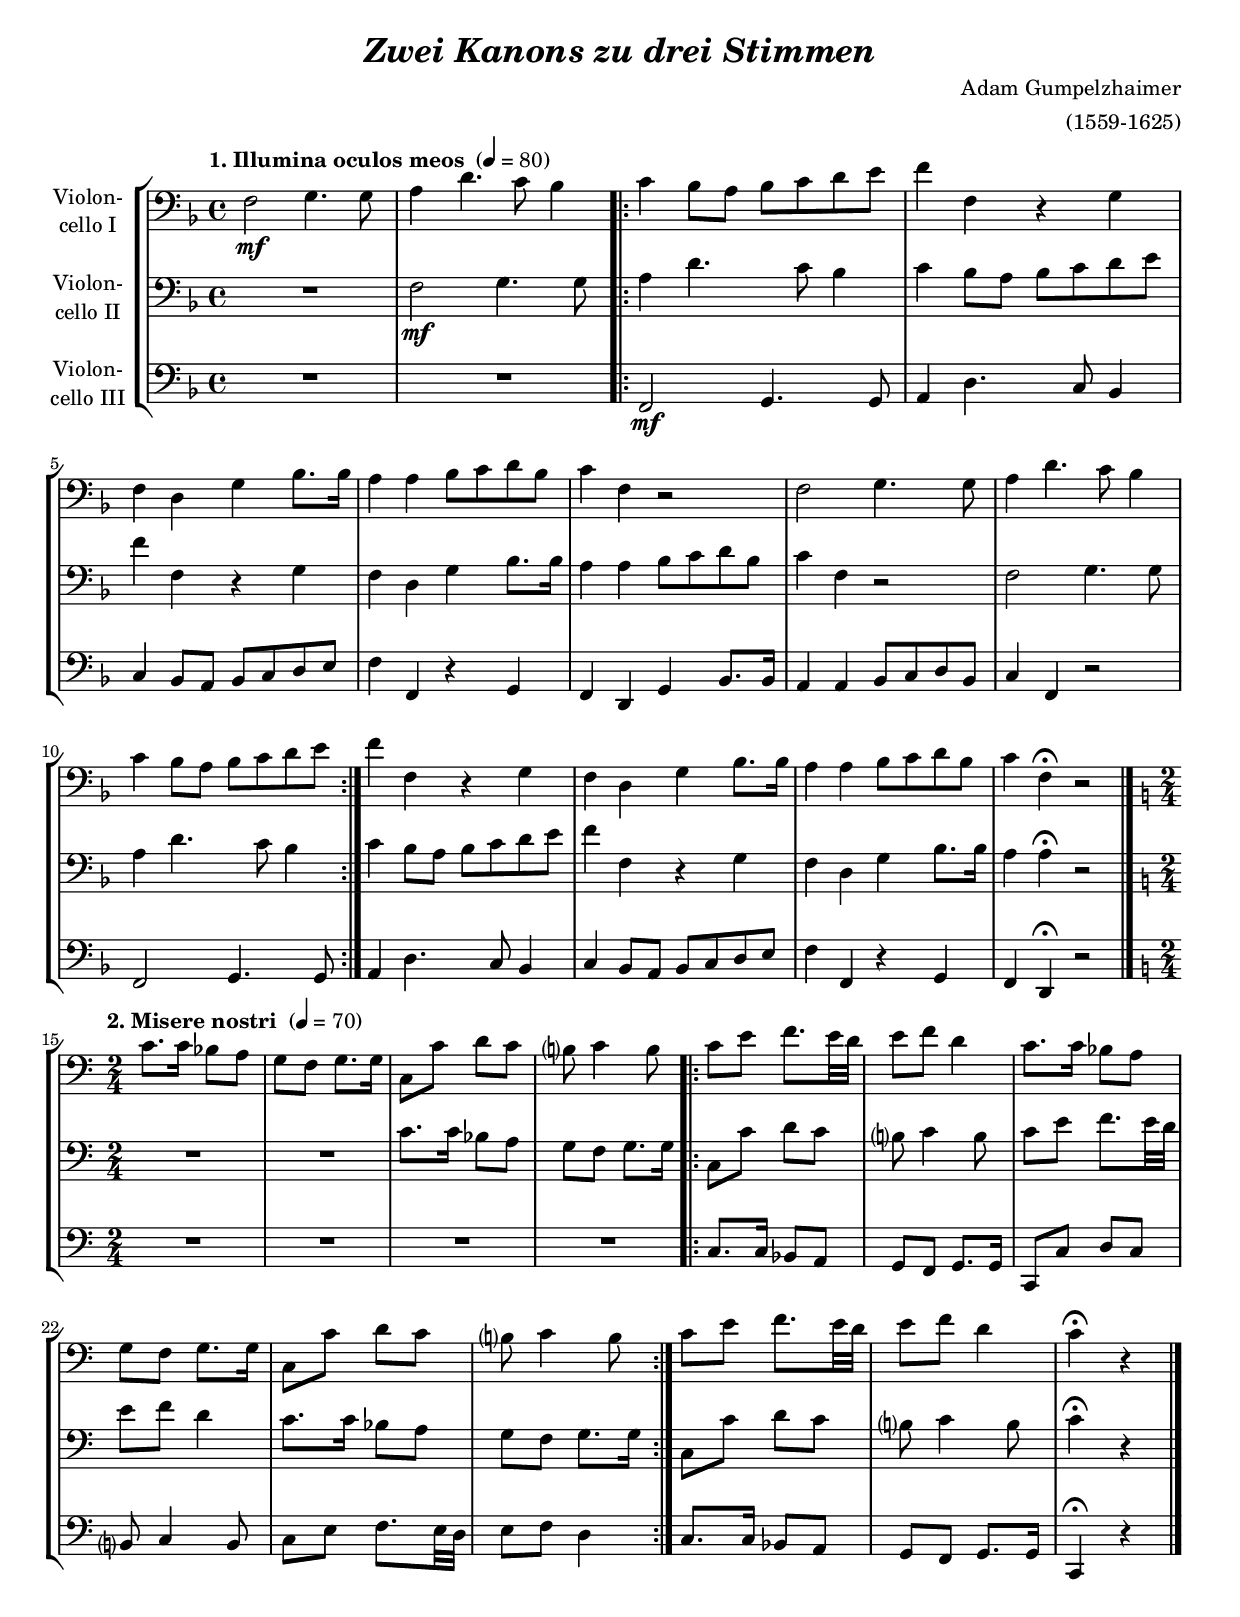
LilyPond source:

\version "2.14.2"
\include "deutsch.ly"

#(set-global-staff-size 18.5)

\header {
  title     = \markup \bold \italic "Zwei Kanons zu drei Stimmen"
  composer  = "Adam Gumpelzhaimer"
  arranger  = "(1559-1625)"
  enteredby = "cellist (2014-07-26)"
}

voiceconsts = {
  \key f \major
  \time 4/4
  \clef "bass"
  %\numericTimeSignature
  \compressFullBarRests
  % Set default beaming for all staves
%  \set Timing.beamExceptions = #'()
%  \set Timing.baseMoment     = #(ly:make-moment 1 4)
%  \set Timing.beatStructure  = #'(1 1 1 1)
}

%mihi = "clarinet"
%milo = "bassoon"
milo = "church organ"

rit = \markup \bold \italic "rit."

introa = {        \tempo "1. Illumina oculos meos " 4=80 }
introb = { \break \tempo "2. Misere nostri " 4=70 \time 2/4 \key c \major }

va = \relative c' {
  \voiceconsts

  \introa
  f2\mf g4. g8
  a4 d4. c8 b4
  \repeat volta 2 {
    c b8 a b c d e

    f4 f, r g
    f d g b8. b16
    a4 a b8 c d b
    c4 f, r2

    f g4. g8
    a4 d4. c8 b4
    c b8 a b c d e
  }

  f4 f, r g
  f d g b8. b16
  a4 a b8 c d b
  c4 f,\fermata r2 \bar "|."

  \introb
  c'8. c16 b8 a
  g f g8. g16
  c,8 c' d c

  h? c4 h8
  \repeat volta 2 {
    c e f8. e32 d
    e8 f d4

    c8. c16 b8 a
    g f g8. g16
    c,8 c' d c

    h? c4 h8
  }
  c e f8. e32 d
  e8 f d4
  c\fermata r \bar "|."
}

vb = \relative c' {
  \voiceconsts

  \introa
  R1
  f2\mf g4. g8
  \repeat volta 2 {
    a4 d4. c8 b4
    c b8 a b c d e

    f4 f, r g
    f d g b8. b16
    a4 a b8 c d b
    c4 f, r2

    f g4. g8
    a4 d4. c8 b4
  }
  c b8 a b c d e

  f4 f, r g
  f d g b8. b16
  a4 a\fermata r2 \bar "|."

  \introb
  R2*2
  c8. c16 b8 a
  g f g8. g16
  \repeat volta 2 {
    c,8 c' d c

    h? c4 h8
    c e f8. e32 d
    e8 f d4

    c8. c16 b8 a
    g f g8. g16
  }
  c,8 c' d c

  h? c4 h8
  c4\fermata r \bar "|."
}

vc = \relative c' {
  \voiceconsts

  \introa
  R1*2
  \repeat volta 2 {
    f2\mf g4. g8
    a4 d4. c8 b4
    c b8 a b c d e

    f4 f, r g
    f d g b8. b16
    a4 a b8 c d b
    c4 f, r2

    f g4. g8
  }
  a4 d4. c8 b4
  c b8 a b c d e

  f4 f, r g
  f d\fermata r2 \bar "|."

  \introb
  R2*4
  \repeat volta 2 {
    c'8. c16 b8 a
    g f g8. g16
    c,8 c' d c

    h? c4 h8
    c e f8. e32 d
    e8 f d4
  }
  c8. c16 b8 a
  g f g8. g16
  c,4\fermata r \bar "|."
}


music = \new StaffGroup <<
      \new Staff {
        \set Staff.midiInstrument = \milo
        \set Staff.instrumentName = \markup \center-column { "Violon-" "cello I" }
        \transpose f f, { \va }
      }

      \new Staff {
        \set Staff.midiInstrument = \milo
        \set Staff.instrumentName = \markup \center-column { "Violon-" "cello II" }
        \transpose f f, { \vb }
      }

      \new Staff {
        \set Staff.midiInstrument = \milo
        \set Staff.instrumentName = \markup \center-column { "Violon-" "cello III" }
        \transpose f f,, { \vc }
      }
>>

\book {
  \score {
   \music
    \layout {}
  }

  \score {
    \unfoldRepeats \music

    \midi {
      \context {
        \Score
      }
    }
  }
}
